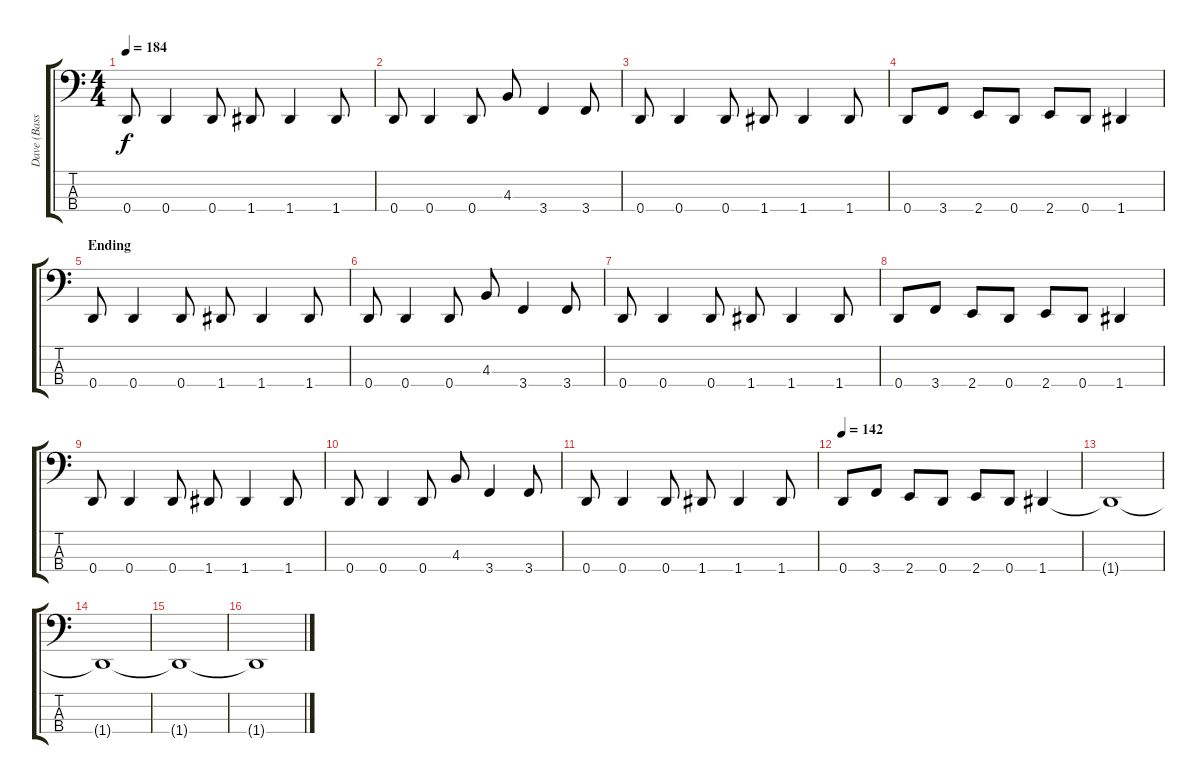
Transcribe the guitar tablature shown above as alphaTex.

\track ("Dave (Bass)" "Dave (Bass") {instrument electricbassfinger}
\staff {score tabs}
\tuning (F2 C2 G1 D1) {hide}
\ts (4 4)
\tempo 184
\clef f4
\ks c
0.4.8{dy f} 0.4.4 0.4.8 1.4.8 1.4.4 1.4.8 |
0.4.8 0.4.4 0.4.8 4.3.8 3.4.4 3.4.8 |
0.4.8 0.4.4 0.4.8 1.4.8 1.4.4 1.4.8 |
0.4.8 3.4.8 2.4.8 0.4.8 2.4.8 0.4.8 1.4.4 |
\section ("" "Ending")
0.4.8 0.4.4 0.4.8 1.4.8 1.4.4 1.4.8 |
0.4.8 0.4.4 0.4.8 4.3.8 3.4.4 3.4.8 |
0.4.8 0.4.4 0.4.8 1.4.8 1.4.4 1.4.8 |
0.4.8 3.4.8 2.4.8 0.4.8 2.4.8 0.4.8 1.4.4 |
0.4.8 0.4.4 0.4.8 1.4.8 1.4.4 1.4.8 |
0.4.8 0.4.4 0.4.8 4.3.8 3.4.4 3.4.8 |
0.4.8 0.4.4 0.4.8 1.4.8 1.4.4 1.4.8 |
\tempo 142
0.4.8 3.4.8 2.4.8 0.4.8 2.4.8 0.4.8 1.4.4 |
1.4{t}.1 |
1.4{t}.1 |
1.4{t}.1 |
1.4{t}.1{volume 0}
